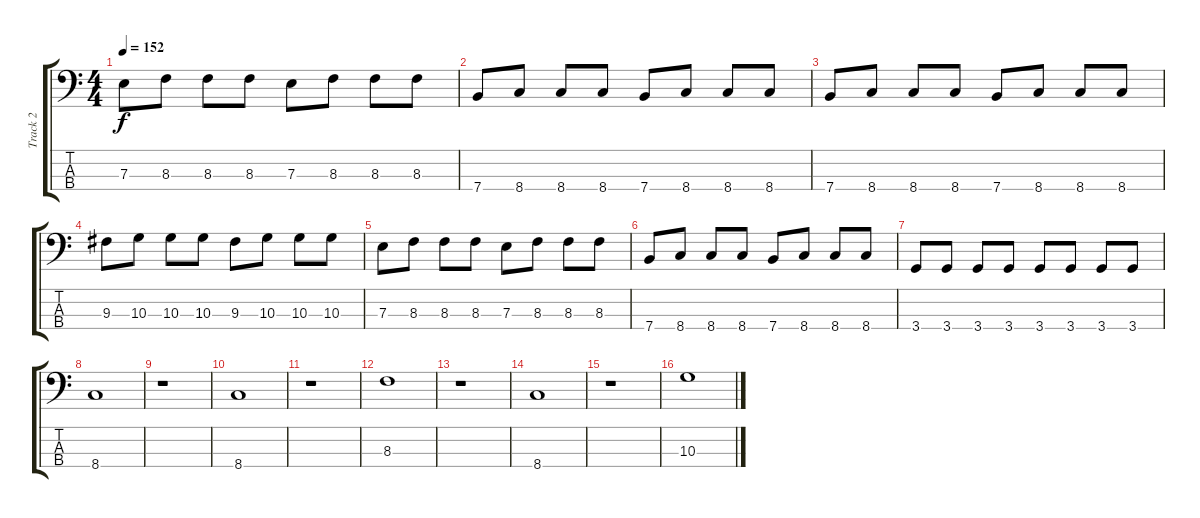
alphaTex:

\track ("Track 2" "Track 2") {instrument electricbassfinger}
\staff {score tabs}
\tuning (G2 D2 A1 E1) {hide}
\ts (4 4)
\tempo 152
\clef f4
\ks c
7.3.8{dy f} 8.3.8 8.3.8 8.3.8 7.3.8 8.3.8 8.3.8 8.3.8 |
7.4.8 8.4.8 8.4.8 8.4.8 7.4.8 8.4.8 8.4.8 8.4.8 |
7.4.8 8.4.8 8.4.8 8.4.8 7.4.8 8.4.8 8.4.8 8.4.8 |
9.3.8 10.3.8 10.3.8 10.3.8 9.3.8 10.3.8 10.3.8 10.3.8 |
7.3.8 8.3.8 8.3.8 8.3.8 7.3.8 8.3.8 8.3.8 8.3.8 |
7.4.8 8.4.8 8.4.8 8.4.8 7.4.8 8.4.8 8.4.8 8.4.8 |
3.4.8 3.4.8 3.4.8 3.4.8 3.4.8 3.4.8 3.4.8 3.4.8 |
8.4.1 |
r.1 |
8.4.1 |
r.1 |
8.3.1 |
r.1 |
8.4.1 |
r.1 |
10.3.1
